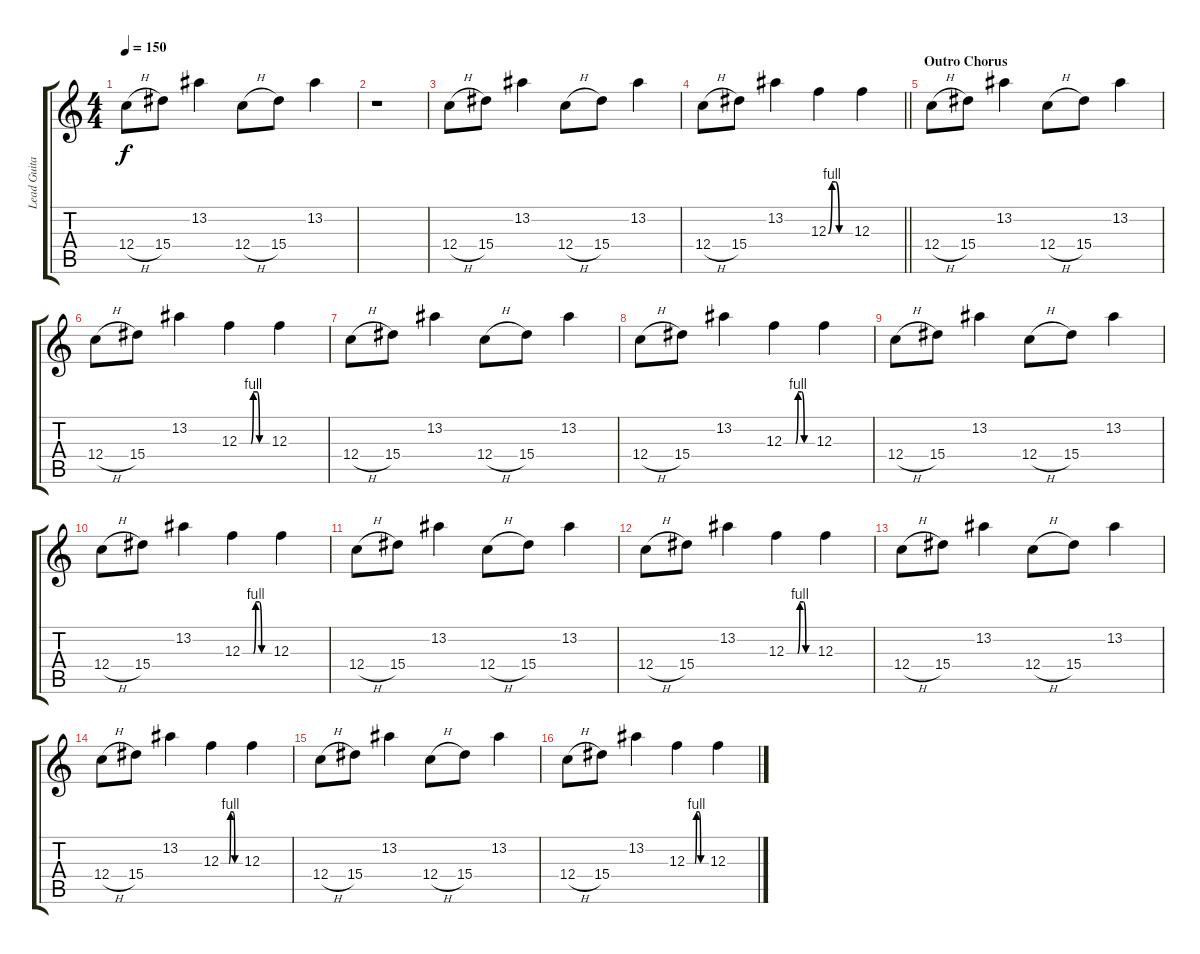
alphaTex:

\track ("Lead Guitar" "Lead Guita") {instrument distortionguitar}
\staff {score tabs}
\tuning (D4 A3 F3 C3 G2 C2) {hide}
\ts (4 4)
\tempo 150
\clef g2
\ks c
12.4{h}.8{dy f} 15.4.8 13.2.4 12.4{h}.8 15.4.8 13.2.4 |
r.1 |
12.4{h}.8 15.4.8 13.2.4 12.4{h}.8 15.4.8 13.2.4 |
\barLineRight lightlight
12.4{h}.8 15.4.8 13.2.4 12.3{be (custom 0 0 10 4 20 4 30 0 60 0)}.4 12.3.4 |
\section ("" "Outro Chorus")
12.4{h}.8 15.4.8 13.2.4 12.4{h}.8 15.4.8 13.2.4 |
12.4{h}.8 15.4.8 13.2.4 12.3{be (custom 0 0 10 0 12 0 20 0 23 0 25 0 30 4 38 4 43 0 45 0 60 0)}.4 12.3.4 |
12.4{h}.8 15.4.8 13.2.4 12.4{h}.8 15.4.8 13.2.4 |
12.4{h}.8 15.4.8 13.2.4 12.3{be (custom 0 0 10 0 12 0 20 0 23 0 25 0 30 4 38 4 43 0 45 0 60 0)}.4 12.3.4 |
12.4{h}.8 15.4.8 13.2.4 12.4{h}.8 15.4.8 13.2.4 |
12.4{h}.8 15.4.8 13.2.4 12.3{be (custom 0 0 10 0 12 0 20 0 23 0 25 0 30 4 38 4 43 0 45 0 60 0)}.4 12.3.4 |
12.4{h}.8 15.4.8 13.2.4 12.4{h}.8 15.4.8 13.2.4 |
12.4{h}.8 15.4.8 13.2.4 12.3{be (custom 0 0 10 0 12 0 20 0 23 0 25 0 30 4 38 4 43 0 45 0 60 0)}.4 12.3.4 |
12.4{h}.8 15.4.8 13.2.4 12.4{h}.8 15.4.8 13.2.4 |
12.4{h}.8 15.4.8 13.2.4 12.3{be (custom 0 0 10 0 12 0 20 0 23 0 25 0 30 4 38 4 43 0 45 0 60 0)}.4 12.3.4 |
12.4{h}.8 15.4.8 13.2.4 12.4{h}.8 15.4.8 13.2.4 |
12.4{h}.8 15.4.8 13.2.4 12.3{be (custom 0 0 10 0 12 0 20 0 23 0 25 0 30 4 38 4 43 0 45 0 60 0)}.4 12.3.4
